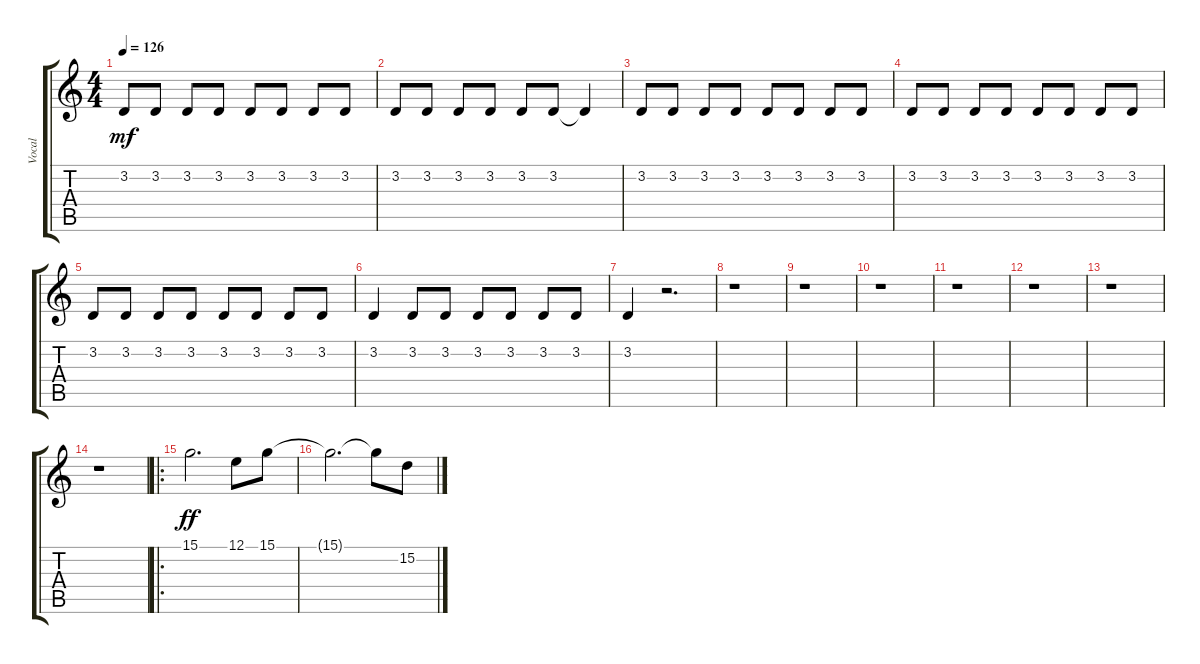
\track ("Vocal" "Vocal") {instrument lead8bassandlead}
\staff {score tabs}
\tuning (E4 B3 G3 D3 A2 E2) {hide}
\ts (4 4)
\tempo 126
\clef g2
\ks c
3.2.8{dy mf} 3.2.8 3.2.8 3.2.8 3.2.8 3.2.8 3.2.8 3.2.8 |
3.2.8 3.2.8 3.2.8 3.2.8 3.2.8 3.2.8 3.2{t}.4 |
3.2.8 3.2.8 3.2.8 3.2.8 3.2.8 3.2.8 3.2.8 3.2.8 |
3.2.8 3.2.8 3.2.8 3.2.8 3.2.8 3.2.8 3.2.8 3.2.8 |
3.2.8 3.2.8 3.2.8 3.2.8 3.2.8 3.2.8 3.2.8 3.2.8 |
3.2.4 3.2.8 3.2.8 3.2.8 3.2.8 3.2.8 3.2.8 |
3.2.4 r.2{d} |
r.1 |
r.1 |
r.1 |
r.1 |
r.1 |
r.1 |
r.1 |
\ro
15.1.2{d dy ff} 12.1.8 15.1.8 |
15.1{t}.2{d} 15.1{t}.8 15.2.8
